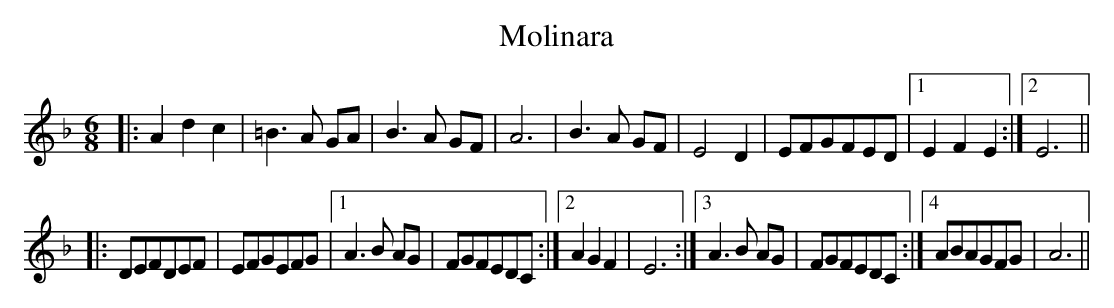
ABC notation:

X:1
T:Molinara
L:1/4
M:6/8
K:D minor
|: Adc | =B>A G/2A/2 | B>A G/2F/2 | A3 | B>A G/2F/2 | E2 D | E/2F/2G/2F/2E/2D/2 |[1 EFE :|[2 E3 ||
|: D/2E/2F/2D/2E/2F/2 | E/2F/2G/2E/2F/2G/2 |[1 A>B A/2G/2 | F/2G/2F/2E/2D/2C/2 :|[2 A G F | E3 :|[3 A>B A/2G/2 | F/2G/2F/2E/2D/2C/2  :|[4 A/2B/2A/2G/2F/2G/2 | A3 ||
